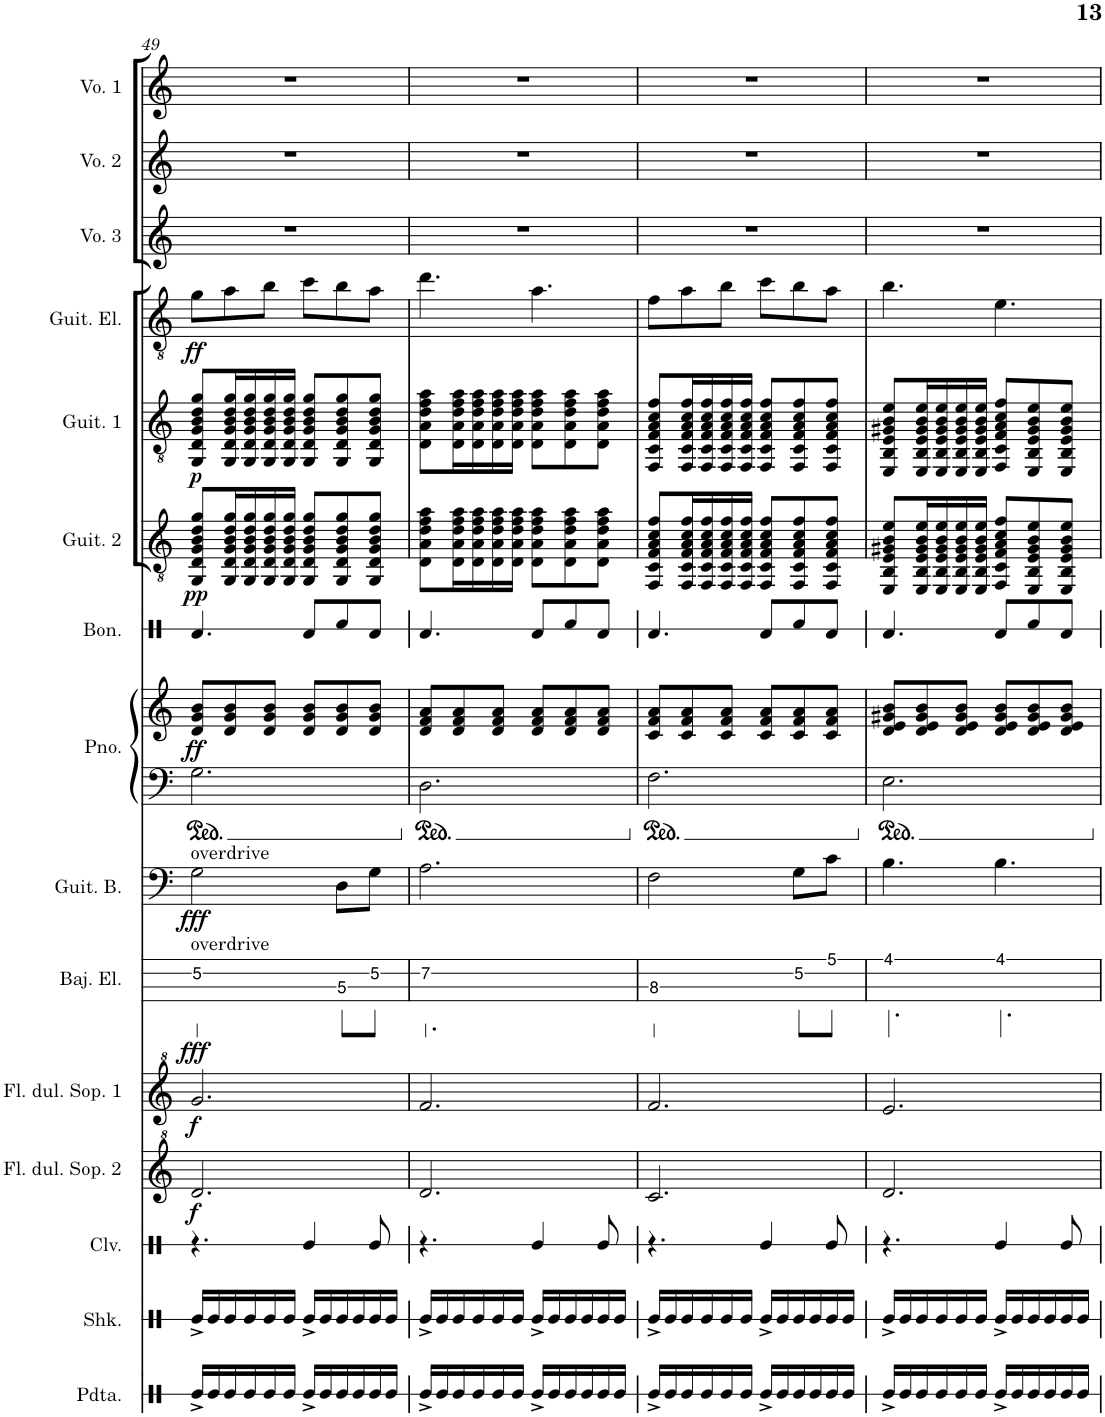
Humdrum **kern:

**kern	**kern	**kern	**kern	**dynam	**kern	**dynam	**kern	**dynam	**kern	**dynam	**kern	**kern	**dynam	**kern	**kern	**dynam	**kern	**dynam	**kern	**dynam	**kern	**kern	**kern
*part15	*part14	*part13	*part12	*part12	*part11	*part11	*part10	*part10	*part9	*part9	*part8	*part8	*part8	*part7	*part6	*part6	*part5	*part5	*part4	*part4	*part3	*part2	*part1
*staff16	*staff15	*staff14	*staff13	*staff13	*staff12	*staff12	*staff11	*staff11	*staff10	*staff10	*staff9	*staff8	*staff8/9	*staff7	*staff6	*staff6	*staff5	*staff5	*staff4	*staff4	*staff3	*staff2	*staff1
*I"Pandereta	*I"Shaker	*I"Claves	*I"Flauta dulce soprano 2	*	*I"Flauta dulce soprano 1	*	*I"Bajo eléctrico	*	*I"Bajo eléctrico	*	*I"Piano	*	*	*I"Bongós	*I"Guitarra acústica 2	*	*I"Guitarra acústica 1	*	*I"Guitarra eléctrica	*	*I"Voz 3	*I"Voz 2	*I"Voz 1
*I'Pdta.	*I'Shk.	*I'Clv.	*I'Fl. dul. Sop. 2	*	*I'Fl. dul. Sop. 1	*	*I'Baj. El.	*	*	*	*I'Pno.	*	*	*I'Bon.	*I'Guit. 2	*	*I'Guit. 1	*	*I'Guit. El.	*	*I'Vo. 3	*I'Vo. 2	*I'Vo. 1
!!LO:PB:g=z
*clefX	*clefX	*clefX	*clefG^2	*	*clefG^2	*	*	*	*clefF4	*	*clefF4	*clefG2	*	*clefX	*clefGv2	*	*clefGv2	*	*clefGv2	*	*clefG2	*clefG2	*clefG2
*	*	*	*	*	*	*	*Trd7c12	*	*Trd7c12	*	*	*	*	*	*	*	*	*	*	*	*	*	*
*k[]	*k[]	*k[]	*k[]	*	*k[]	*	*k[]	*	*k[]	*	*k[]	*k[]	*	*k[]	*k[]	*	*k[]	*	*k[]	*	*k[]	*k[]	*k[]
*M6/8	*M6/8	*M6/8	*M6/8	*	*M6/8	*	*M6/8	*	*M6/8	*	*M6/8	*M6/8	*	*M6/8	*M6/8	*	*M6/8	*	*M6/8	*	*M6/8	*M6/8	*M6/8
=49	=49	=49	=49	=49	=49	=49	=49	=49	=49	=49	=49	=49	=49	=49	=49	=49	=49	=49	=49	=49	=49	=49	=49
!	!	!	!	!	!	!	!	!	!LO:TX:a:t=overdrive	!	!	!	!	!	!	!	!	!	!	!	!	!	!
!	!	!	!	!	!	!	!LO:TX:a:t=overdrive	!	!	!	!	!	!	!	!	!	!	!	!	!	!	!	!
!	!	!	!	!LO:DY:b	!	!LO:DY:b	!	!LO:DY:b	!	!LO:DY:b	!	!	!LO:DY:b	!	!	!LO:DY:b	!	!LO:DY:b	!	!LO:DY:b	!	!	!
16Re^/LL	16Re^/LL	4.r	2.dd/	f	2.gg/	f	2G\	fff	2G\	fff	2.G\	8d/ 8g/ 8b/L	ff	4.Rd/	8GG/ 8D/ 8G/ 8B/ 8d/ 8g/L	pp	8GG/ 8D/ 8G/ 8B/ 8d/ 8g/L	p	8g\L	ff	2.r	2.r	2.r
16Re/	16Re/	.	.	.	.	.	.	.	.	.	.	.	.	.	.	.	.	.	.	.	.	.	.
16Re/	16Re/	.	.	.	.	.	.	.	.	.	.	8d/ 8g/ 8b/	.	.	16GG/ 16D/ 16G/ 16B/ 16d/ 16g/L	.	16GG/ 16D/ 16G/ 16B/ 16d/ 16g/L	.	8a\	.	.	.	.
16Re/	16Re/	.	.	.	.	.	.	.	.	.	.	.	.	.	16GG/ 16D/ 16G/ 16B/ 16d/ 16g/	.	16GG/ 16D/ 16G/ 16B/ 16d/ 16g/	.	.	.	.	.	.
16Re/	16Re/	.	.	.	.	.	.	.	.	.	.	8d/ 8g/ 8b/J	.	.	16GG/ 16D/ 16G/ 16B/ 16d/ 16g/	.	16GG/ 16D/ 16G/ 16B/ 16d/ 16g/	.	8b\J	.	.	.	.
16Re/JJ	16Re/JJ	.	.	.	.	.	.	.	.	.	.	.	.	.	16GG/ 16D/ 16G/ 16B/ 16d/ 16g/JJ	.	16GG/ 16D/ 16G/ 16B/ 16d/ 16g/JJ	.	.	.	.	.	.
16Re^/LL	16Re^/LL	4Re/	.	.	.	.	.	.	.	.	.	8d/ 8g/ 8b/L	.	8Rd/L	8GG/ 8D/ 8G/ 8B/ 8d/ 8g/L	.	8GG/ 8D/ 8G/ 8B/ 8d/ 8g/L	.	8cc\L	.	.	.	.
16Re/	16Re/	.	.	.	.	.	.	.	.	.	.	.	.	.	.	.	.	.	.	.	.	.	.
16Re/	16Re/	.	.	.	.	.	8D\L	.	8D\L	.	.	8d/ 8g/ 8b/	.	8Rf/	8GG/ 8D/ 8G/ 8B/ 8d/ 8g/	.	8GG/ 8D/ 8G/ 8B/ 8d/ 8g/	.	8b\	.	.	.	.
16Re/	16Re/	.	.	.	.	.	.	.	.	.	.	.	.	.	.	.	.	.	.	.	.	.	.
16Re/	16Re/	8Re/	.	.	.	.	8G\J	.	8G\J	.	.	8d/ 8g/ 8b/J	.	8Rd/J	8GG/ 8D/ 8G/ 8B/ 8d/ 8g/J	.	8GG/ 8D/ 8G/ 8B/ 8d/ 8g/J	.	8a\J	.	.	.	.
16Re/JJ	16Re/JJ	.	.	.	.	.	.	.	.	.	.	.	.	.	.	.	.	.	.	.	.	.	.
=50	=50	=50	=50	=50	=50	=50	=50	=50	=50	=50	=50	=50	=50	=50	=50	=50	=50	=50	=50	=50	=50	=50	=50
16Re^/LL	16Re^/LL	4.r	2.dd/	.	2.ff/	.	2.A\	.	2.A\	.	2.D\	8d/ 8f/ 8a/L	.	4.Rd/	8D\ 8A\ 8d\ 8f\ 8a\L	.	8D\ 8A\ 8d\ 8f\ 8a\L	.	4.dd\	.	2.r	2.r	2.r
16Re/	16Re/	.	.	.	.	.	.	.	.	.	.	.	.	.	.	.	.	.	.	.	.	.	.
16Re/	16Re/	.	.	.	.	.	.	.	.	.	.	8d/ 8f/ 8a/	.	.	16D\ 16A\ 16d\ 16f\ 16a\L	.	16D\ 16A\ 16d\ 16f\ 16a\L	.	.	.	.	.	.
16Re/	16Re/	.	.	.	.	.	.	.	.	.	.	.	.	.	16D\ 16A\ 16d\ 16f\ 16a\	.	16D\ 16A\ 16d\ 16f\ 16a\	.	.	.	.	.	.
16Re/	16Re/	.	.	.	.	.	.	.	.	.	.	8d/ 8f/ 8a/J	.	.	16D\ 16A\ 16d\ 16f\ 16a\	.	16D\ 16A\ 16d\ 16f\ 16a\	.	.	.	.	.	.
16Re/JJ	16Re/JJ	.	.	.	.	.	.	.	.	.	.	.	.	.	16D\ 16A\ 16d\ 16f\ 16a\JJ	.	16D\ 16A\ 16d\ 16f\ 16a\JJ	.	.	.	.	.	.
16Re^/LL	16Re^/LL	4Re/	.	.	.	.	.	.	.	.	.	8d/ 8f/ 8a/L	.	8Rd/L	8D\ 8A\ 8d\ 8f\ 8a\L	.	8D\ 8A\ 8d\ 8f\ 8a\L	.	4.a\	.	.	.	.
16Re/	16Re/	.	.	.	.	.	.	.	.	.	.	.	.	.	.	.	.	.	.	.	.	.	.
16Re/	16Re/	.	.	.	.	.	.	.	.	.	.	8d/ 8f/ 8a/	.	8Rf/	8D\ 8A\ 8d\ 8f\ 8a\	.	8D\ 8A\ 8d\ 8f\ 8a\	.	.	.	.	.	.
16Re/	16Re/	.	.	.	.	.	.	.	.	.	.	.	.	.	.	.	.	.	.	.	.	.	.
16Re/	16Re/	8Re/	.	.	.	.	.	.	.	.	.	8d/ 8f/ 8a/J	.	8Rd/J	8D\ 8A\ 8d\ 8f\ 8a\J	.	8D\ 8A\ 8d\ 8f\ 8a\J	.	.	.	.	.	.
16Re/JJ	16Re/JJ	.	.	.	.	.	.	.	.	.	.	.	.	.	.	.	.	.	.	.	.	.	.
=51	=51	=51	=51	=51	=51	=51	=51	=51	=51	=51	=51	=51	=51	=51	=51	=51	=51	=51	=51	=51	=51	=51	=51
16Re^/LL	16Re^/LL	4.r	2.cc/	.	2.ff/	.	2F\	.	2F\	.	2.F\	8c/ 8f/ 8a/L	.	4.Rd/	8FF/ 8C/ 8F/ 8A/ 8c/ 8f/L	.	8FF/ 8C/ 8F/ 8A/ 8c/ 8f/L	.	8f\L	.	2.r	2.r	2.r
16Re/	16Re/	.	.	.	.	.	.	.	.	.	.	.	.	.	.	.	.	.	.	.	.	.	.
16Re/	16Re/	.	.	.	.	.	.	.	.	.	.	8c/ 8f/ 8a/	.	.	16FF/ 16C/ 16F/ 16A/ 16c/ 16f/L	.	16FF/ 16C/ 16F/ 16A/ 16c/ 16f/L	.	8a\	.	.	.	.
16Re/	16Re/	.	.	.	.	.	.	.	.	.	.	.	.	.	16FF/ 16C/ 16F/ 16A/ 16c/ 16f/	.	16FF/ 16C/ 16F/ 16A/ 16c/ 16f/	.	.	.	.	.	.
16Re/	16Re/	.	.	.	.	.	.	.	.	.	.	8c/ 8f/ 8a/J	.	.	16FF/ 16C/ 16F/ 16A/ 16c/ 16f/	.	16FF/ 16C/ 16F/ 16A/ 16c/ 16f/	.	8b\J	.	.	.	.
16Re/JJ	16Re/JJ	.	.	.	.	.	.	.	.	.	.	.	.	.	16FF/ 16C/ 16F/ 16A/ 16c/ 16f/JJ	.	16FF/ 16C/ 16F/ 16A/ 16c/ 16f/JJ	.	.	.	.	.	.
16Re^/LL	16Re^/LL	4Re/	.	.	.	.	.	.	.	.	.	8c/ 8f/ 8a/L	.	8Rd/L	8FF/ 8C/ 8F/ 8A/ 8c/ 8f/L	.	8FF/ 8C/ 8F/ 8A/ 8c/ 8f/L	.	8cc\L	.	.	.	.
16Re/	16Re/	.	.	.	.	.	.	.	.	.	.	.	.	.	.	.	.	.	.	.	.	.	.
16Re/	16Re/	.	.	.	.	.	8G\L	.	8G\L	.	.	8c/ 8f/ 8a/	.	8Rf/	8FF/ 8C/ 8F/ 8A/ 8c/ 8f/	.	8FF/ 8C/ 8F/ 8A/ 8c/ 8f/	.	8b\	.	.	.	.
16Re/	16Re/	.	.	.	.	.	.	.	.	.	.	.	.	.	.	.	.	.	.	.	.	.	.
16Re/	16Re/	8Re/	.	.	.	.	8c\J	.	8c\J	.	.	8c/ 8f/ 8a/J	.	8Rd/J	8FF/ 8C/ 8F/ 8A/ 8c/ 8f/J	.	8FF/ 8C/ 8F/ 8A/ 8c/ 8f/J	.	8a\J	.	.	.	.
16Re/JJ	16Re/JJ	.	.	.	.	.	.	.	.	.	.	.	.	.	.	.	.	.	.	.	.	.	.
=52	=52	=52	=52	=52	=52	=52	=52	=52	=52	=52	=52	=52	=52	=52	=52	=52	=52	=52	=52	=52	=52	=52	=52
16Re^/LL	16Re^/LL	4.r	2.dd/	.	2.ee/	.	4.B\	.	4.B\	.	2.E\	8d/ 8e/ 8g#X/ 8b/L	.	4.Rd/	8EE/ 8BB/ 8E/ 8G#X/ 8B/ 8e/L	.	8EE/ 8BB/ 8E/ 8G#X/ 8B/ 8e/L	.	4.b\	.	2.r	2.r	2.r
16Re/	16Re/	.	.	.	.	.	.	.	.	.	.	.	.	.	.	.	.	.	.	.	.	.	.
16Re/	16Re/	.	.	.	.	.	.	.	.	.	.	8d/ 8e/ 8g#/ 8b/	.	.	16EE/ 16BB/ 16E/ 16G#/ 16B/ 16e/L	.	16EE/ 16BB/ 16E/ 16G#/ 16B/ 16e/L	.	.	.	.	.	.
16Re/	16Re/	.	.	.	.	.	.	.	.	.	.	.	.	.	16EE/ 16BB/ 16E/ 16G#/ 16B/ 16e/	.	16EE/ 16BB/ 16E/ 16G#/ 16B/ 16e/	.	.	.	.	.	.
16Re/	16Re/	.	.	.	.	.	.	.	.	.	.	8d/ 8e/ 8g#/ 8b/J	.	.	16EE/ 16BB/ 16E/ 16G#/ 16B/ 16e/	.	16EE/ 16BB/ 16E/ 16G#/ 16B/ 16e/	.	.	.	.	.	.
16Re/JJ	16Re/JJ	.	.	.	.	.	.	.	.	.	.	.	.	.	16EE/ 16BB/ 16E/ 16G#/ 16B/ 16e/JJ	.	16EE/ 16BB/ 16E/ 16G#/ 16B/ 16e/JJ	.	.	.	.	.	.
16Re^/LL	16Re^/LL	4Re/	.	.	.	.	4.B\	.	4.B\	.	.	8d/ 8e/ 8g#/ 8b/L	.	8Rd/L	8FF/ 8C/ 8F/ 8A/ 8c/ 8f/L	.	8FF/ 8C/ 8F/ 8A/ 8c/ 8f/L	.	4.e\	.	.	.	.
16Re/	16Re/	.	.	.	.	.	.	.	.	.	.	.	.	.	.	.	.	.	.	.	.	.	.
16Re/	16Re/	.	.	.	.	.	.	.	.	.	.	8d/ 8e/ 8g#/ 8b/	.	8Rf/	8EE/ 8BB/ 8E/ 8G#/ 8B/ 8e/	.	8EE/ 8BB/ 8E/ 8G#/ 8B/ 8e/	.	.	.	.	.	.
16Re/	16Re/	.	.	.	.	.	.	.	.	.	.	.	.	.	.	.	.	.	.	.	.	.	.
16Re/	16Re/	8Re/	.	.	.	.	.	.	.	.	.	8d/ 8e/ 8g#/ 8b/J	.	8Rd/J	8EE/ 8BB/ 8E/ 8G#/ 8B/ 8e/J	.	8EE/ 8BB/ 8E/ 8G#/ 8B/ 8e/J	.	.	.	.	.	.
16Re/JJ	16Re/JJ	.	.	.	.	.	.	.	.	.	.	.	.	.	.	.	.	.	.	.	.	.	.
=	=	=	=	=	=	=	=	=	=	=	=	=	=	=	=	=	=	=	=	=	=	=	=
*-	*-	*-	*-	*-	*-	*-	*-	*-	*-	*-	*-	*-	*-	*-	*-	*-	*-	*-	*-	*-	*-	*-	*-
